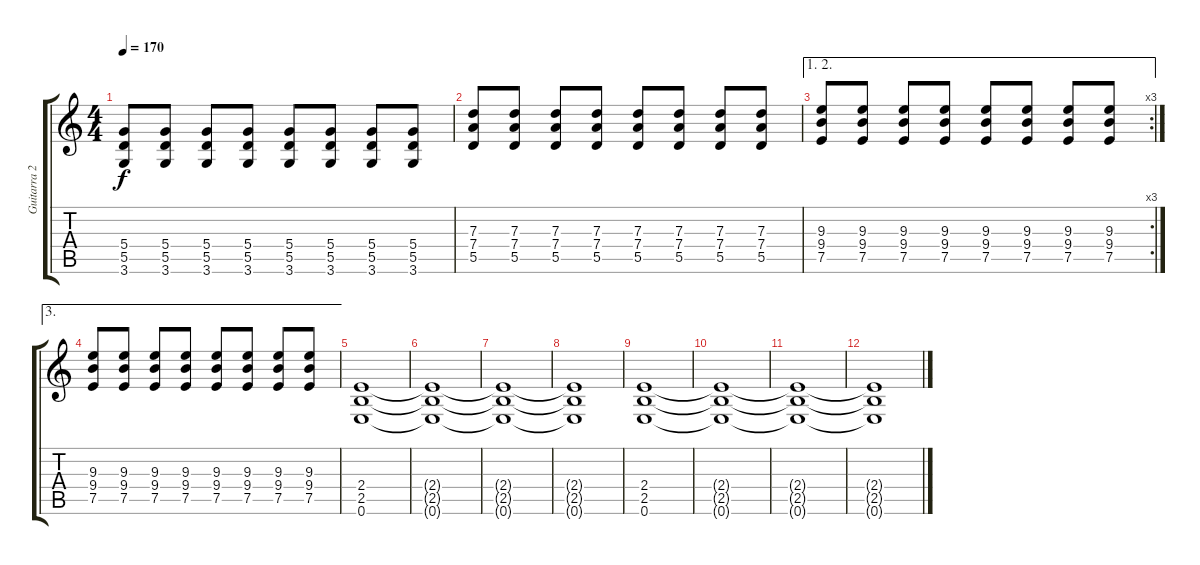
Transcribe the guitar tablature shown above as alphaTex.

\track ("Guitarra 2" "Guitarra 2") {instrument distortionguitar}
\staff {score tabs}
\tuning (E4 B3 G3 D3 A2 E2) {hide}
\ts (4 4)
\tempo 170
\clef g2
\ks c
(5.4 5.5 3.6).8{dy f} (5.4 5.5 3.6).8 (5.4 5.5 3.6).8 (5.4 5.5 3.6).8 (5.4 5.5 3.6).8 (5.4 5.5 3.6).8 (5.4 5.5 3.6).8 (5.4 5.5 3.6).8 |
(7.3 7.4 5.5).8 (7.3 7.4 5.5).8 (7.3 7.4 5.5).8 (7.3 7.4 5.5).8 (7.3 7.4 5.5).8 (7.3 7.4 5.5).8 (7.3 7.4 5.5).8 (7.3 7.4 5.5).8 |
\ae (1 2)
\rc 3
(9.3 9.4 7.5).8 (9.3 9.4 7.5).8 (9.3 9.4 7.5).8 (9.3 9.4 7.5).8 (9.3 9.4 7.5).8 (9.3 9.4 7.5).8 (9.3 9.4 7.5).8 (9.3 9.4 7.5).8 |
\ae 3
(9.3 9.4 7.5).8 (9.3 9.4 7.5).8 (9.3 9.4 7.5).8 (9.3 9.4 7.5).8 (9.3 9.4 7.5).8 (9.3 9.4 7.5).8 (9.3 9.4 7.5).8 (9.3 9.4 7.5).8 |
(2.4 2.5 0.6).1 |
(2.4{t} 2.5{t} 0.6{t}).1 |
(2.4{t} 2.5{t} 0.6{t}).1 |
(2.4{t} 2.5{t} 0.6{t}).1 |
(2.4 2.5 0.6).1{volume 0} |
(2.4{t} 2.5{t} 0.6{t}).1 |
(2.4{t} 2.5{t} 0.6{t}).1 |
(2.4{t} 2.5{t} 0.6{t}).1
